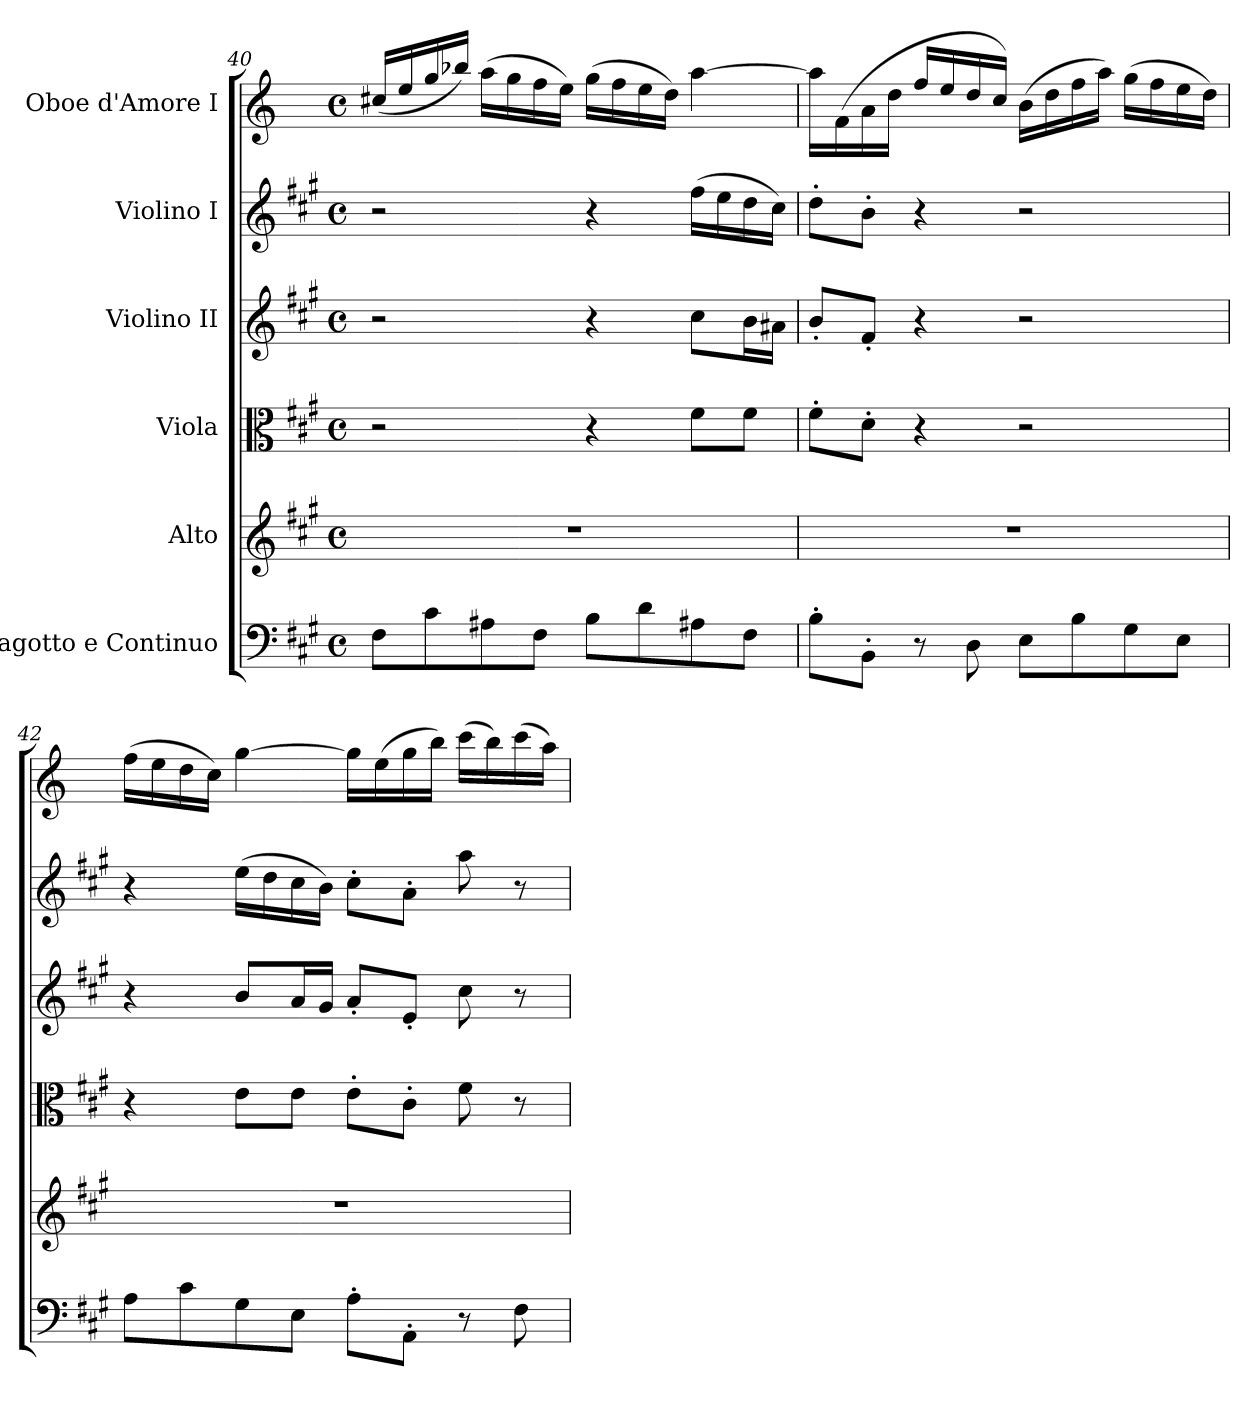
**kern	**kern	**kern	**kern	**kern	**kern
*part6	*part5	*part4	*part3	*part2	*part1
*staff6	*staff5	*staff4	*staff3	*staff2	*staff1
*I"Fagotto e Continuo	*I"Alto	*I"Viola	*I"Violino II	*I"Violino I	*I"Oboe d'Amore I
!!LO:LB:g=z
*clefF4	*clefG2	*clefC3	*clefG2	*clefG2	*clefG2
*	*	*	*	*	*ITrd2c3
*k[f#c#g#]	*k[f#c#g#]	*k[f#c#g#]	*k[f#c#g#]	*k[f#c#g#]	*k[f#c#g#]
*A:	*A:	*A:	*A:	*A:	*A:
*M4/4	*M4/4	*M4/4	*M4/4	*M4/4	*M4/4
*met(c)	*met(c)	*met(c)	*met(c)	*met(c)	*met(c)
=40	=40	=40	=40	=40	=40
8F#i\L	1r	2r	2r	2r	(16a#Xi/LL
.	.	.	.	.	16cc#i/
8c#i\	.	.	.	.	16eei/
.	.	.	.	.	16ggni/JJ)
8A#Xi\	.	.	.	.	(16ff#i\LL
.	.	.	.	.	16eei\
8F#i\J	.	.	.	.	16ddi\
.	.	.	.	.	16cc#i\JJ)
8Bi\L	.	4r	4r	4r	(16eei\LL
.	.	.	.	.	16ddi\
8di\	.	.	.	.	16cc#i\
.	.	.	.	.	16bi\JJ)
8A#Xi\	.	8f#i\L	8cc#i\L	(16ff#i\LL	[4ff#i\
.	.	.	.	16eei\	.
8F#i\J	.	8f#i\J	16bi\L	16ddi\	.
.	.	.	16a#Xi\JJ	16cc#i\JJ)	.
=41	=41	=41	=41	=41	=41
8B'i\L	1r	8f#'i\L	8b'i/L	8dd'i\L	16ff#i\LL]
.	.	.	.	.	(16di\
8BB'i\J	.	8d'i\J	8f#'i/J	8b'i\J	16f#i\
.	.	.	.	.	16bi\JJ
8r	.	4r	4r	4r	16ddi/LL
.	.	.	.	.	16cc#i/
8Di\	.	.	.	.	16bi/
.	.	.	.	.	16ai/JJ)
8Ei\L	.	2r	2r	2r	(16g#i\LL
.	.	.	.	.	16bi\
8Bi\	.	.	.	.	16ddi\
.	.	.	.	.	16ff#i\JJ)
8G#i\	.	.	.	.	(16eei\LL
.	.	.	.	.	16ddi\
8Ei\J	.	.	.	.	16cc#i\
.	.	.	.	.	16bi\JJ)
=42	=42	=42	=42	=42	=42
8Ai\L	1r	4r	4r	4r	(16ddi\LL
.	.	.	.	.	16cc#i\
8c#i\	.	.	.	.	16bi\
.	.	.	.	.	16ai\JJ)
8G#i\	.	8ei\L	8bi/L	(16eei\LL	[4eei\
.	.	.	.	16ddi\	.
8Ei\J	.	8ei\J	16ai/L	16cc#i\	.
.	.	.	16g#i/JJ	16bi\JJ)	.
8A'i\L	.	8e'i\L	8a'i/L	8cc#'i\L	16eei\LL]
.	.	.	.	.	(16cc#i\
8AA'i\J	.	8c#'i\J	8e'i/J	8a'i\J	16eei\
.	.	.	.	.	16gg#i\JJ)
8r	.	8f#i\	8cc#i\	8aai\	(16aai\LL
.	.	.	.	.	16gg#i\)
8F#i\	.	8r	8r	8r	(16aai\
.	.	.	.	.	16ff#i\JJ)
=	=	=	=	=	=
*-	*-	*-	*-	*-	*-
